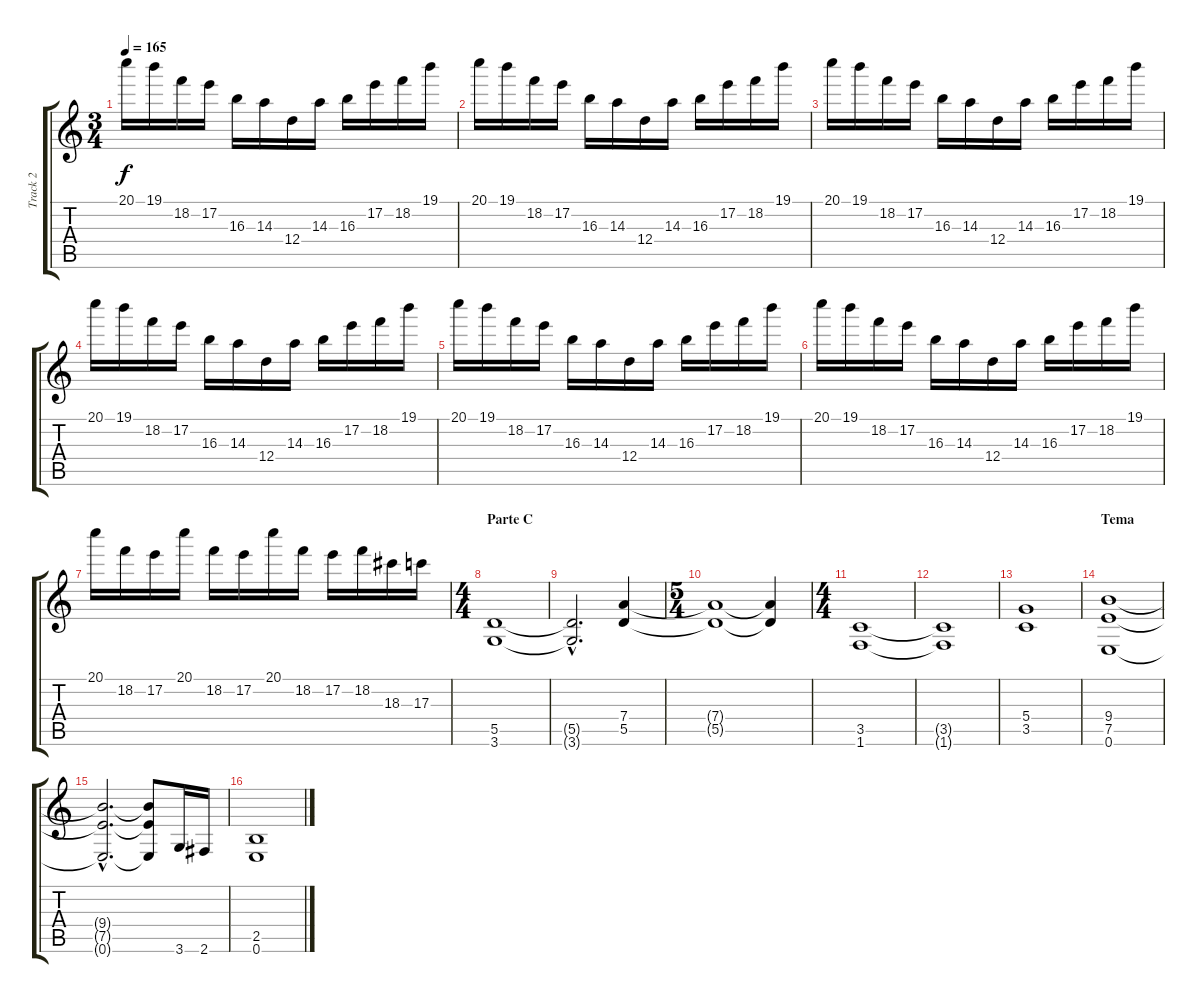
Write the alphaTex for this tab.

\track ("Track 2" "Track 2") {instrument distortionguitar}
\staff {score tabs}
\tuning (E4 B3 G3 D3 A2 E2) {hide}
\ts (3 4)
\tempo 165
\clef g2
\ks c
20.1.16{dy f} 19.1.16 18.2.16 17.2.16 16.3.16 14.3.16 12.4.16 14.3.16 16.3.16 17.2.16 18.2.16 19.1.16 |
20.1.16 19.1.16 18.2.16 17.2.16 16.3.16 14.3.16 12.4.16 14.3.16 16.3.16 17.2.16 18.2.16 19.1.16 |
20.1.16 19.1.16 18.2.16 17.2.16 16.3.16 14.3.16 12.4.16 14.3.16 16.3.16 17.2.16 18.2.16 19.1.16 |
20.1.16 19.1.16 18.2.16 17.2.16 16.3.16 14.3.16 12.4.16 14.3.16 16.3.16 17.2.16 18.2.16 19.1.16 |
20.1.16 19.1.16 18.2.16 17.2.16 16.3.16 14.3.16 12.4.16 14.3.16 16.3.16 17.2.16 18.2.16 19.1.16 |
20.1.16 19.1.16 18.2.16 17.2.16 16.3.16 14.3.16 12.4.16 14.3.16 16.3.16 17.2.16 18.2.16 19.1.16 |
20.1.16 18.2.16 17.2.16 20.1.16 18.2.16 17.2.16 20.1.16 18.2.16 17.2.16 18.2.16 18.3.16 17.3.16 |
\ts (4 4)
\section ("" "Parte C")
(5.5 3.6).1 |
(5.5{hac t} 3.6{hac t}).2{d} (7.4 5.5).4 |
\ts (5 4)
(7.4{t} 5.5{t}).1 (7.4{t} 5.5{t}).4 |
\ts (4 4)
(3.5 1.6).1 |
(3.5{t} 1.6{t}).1 |
(5.4 3.5).1 |
\section ("" "Tema")
(9.4 7.5 0.6).1 |
(9.4{hac t} 7.5{hac t} 0.6{hac t}).2{d} (9.4{t} 7.5{t} 0.6{t}).8 3.6.16 2.6.16 |
(2.5 0.6).1
